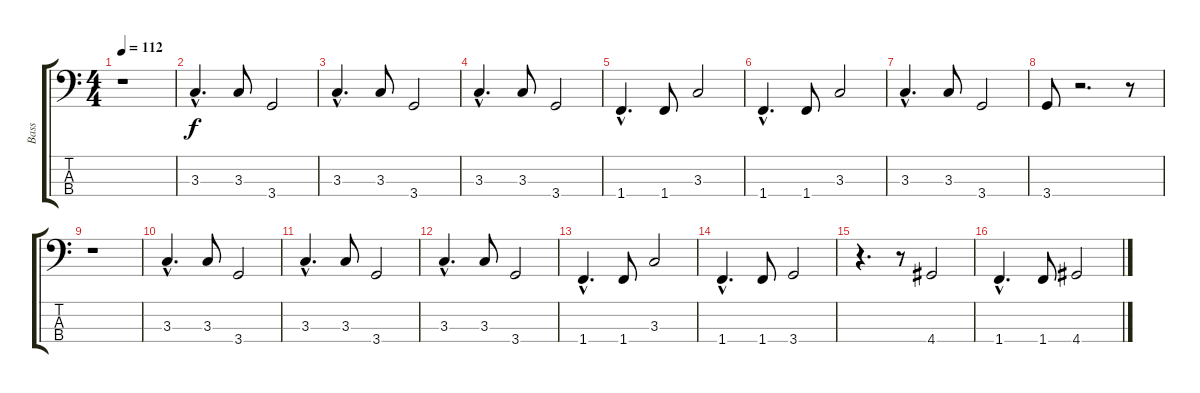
\track ("Bass" "Bass") {instrument electricbassfinger}
\staff {score tabs}
\tuning (G2 D2 A1 E1) {hide}
\ts (4 4)
\tempo 112
\clef f4
\ks c
r.1{dy f} |
3.3{hac}.4{d} 3.3.8 3.4.2 |
3.3{hac}.4{d} 3.3.8 3.4.2 |
3.3{hac}.4{d} 3.3.8 3.4.2 |
1.4{hac}.4{d} 1.4.8 3.3.2 |
1.4{hac}.4{d} 1.4.8 3.3.2 |
3.3{hac}.4{d} 3.3.8 3.4.2 |
3.4.8 r.2{d} r.8 |
r.1 |
3.3{hac}.4{d} 3.3.8 3.4.2 |
3.3{hac}.4{d} 3.3.8 3.4.2 |
3.3{hac}.4{d} 3.3.8 3.4.2 |
1.4{hac}.4{d} 1.4.8 3.3.2 |
1.4{hac}.4{d} 1.4.8 3.4.2 |
r.4{d} r.8 4.4.2 |
1.4{hac}.4{d} 1.4.8 4.4.2
